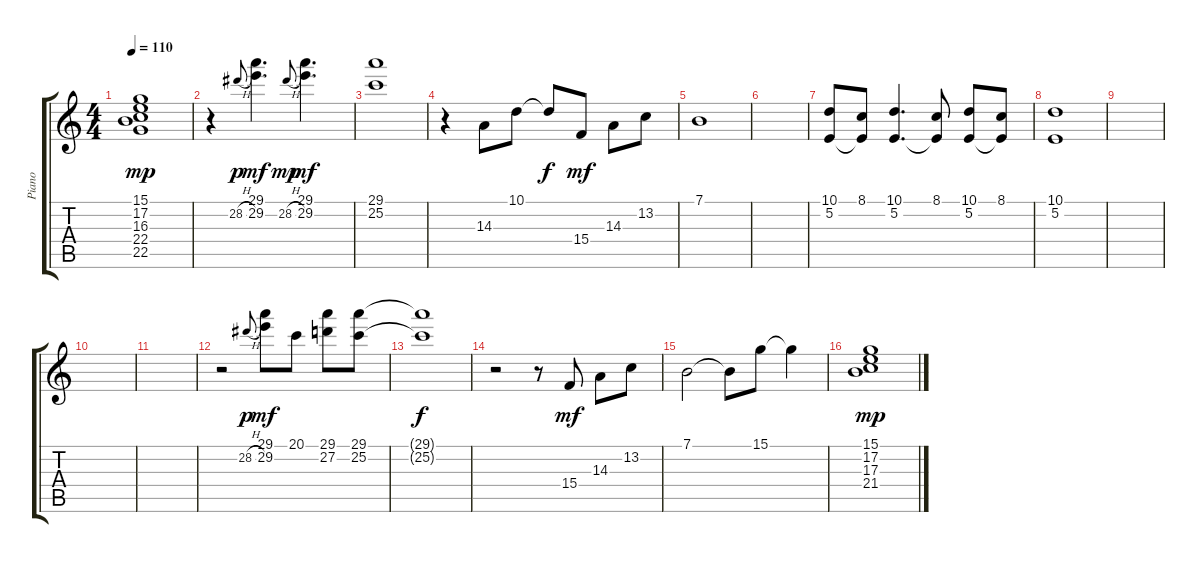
\track ("Piano" "Piano") {instrument brightacousticpiano}
\staff {score tabs}
\tuning (E4 B3 G3 D3 A2 E2) {hide}
\ts (4 4)
\tempo 110
\clef g2
\ks c
(15.1 17.2 16.3 22.4 22.5).1{dy mp} |
r.4 28.2{h}.8{gr onbeat dy p} (29.1 29.2).4{d dy mf} 28.2{h}.8{gr onbeat dy mp} (29.1 29.2).4{d dy mf} |
(29.1 25.2).1 |
r.4 14.3.8 10.1.8 10.1{t}.8{dy f} 15.4.8{dy mf} 14.3.8 13.2.8 |
7.1.1 |
|
(10.1 5.2).8 (8.1 5.2{t}).8 (10.1 5.2).4{d} (8.1 5.2{t}).8 (10.1 5.2).8 (8.1 5.2{t}).8 |
(10.1 5.2).1 |
|
|
|
r.2 28.2{h}.8{gr onbeat dy p} (29.1 29.2).8{dy mf} 20.1.8 (29.1 27.2).8 (29.1 25.2).8 |
(29.1{t} 25.2{t}).1{dy f} |
r.2 r.8 15.4.8{dy mf} 14.3.8 13.2.8 |
7.1.2 7.1{t}.8 15.1.8 15.1{t}.4 |
(15.1 17.2 17.3 21.4).1{dy mp}
